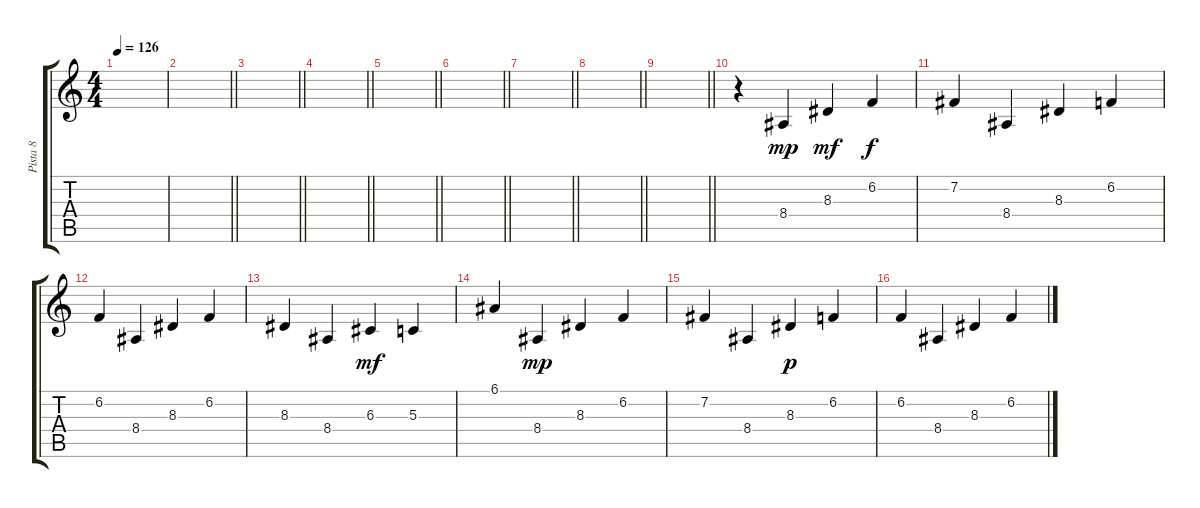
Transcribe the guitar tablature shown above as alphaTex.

\track ("Pista 8" "Pista 8") {instrument cello}
\staff {score tabs}
\tuning (E4 B3 G3 D3 A2 E2) {hide}
\ts (4 4)
\tempo 126
\clef g2
\ks c
|
\barLineRight lightlight
|
\barLineRight lightlight
|
\barLineRight lightlight
|
\barLineRight lightlight
|
\barLineRight lightlight
|
\barLineRight lightlight
|
\barLineRight lightlight
|
\barLineRight lightlight
|
r.4 8.4.4{dy mp} 8.3.4{dy mf} 6.2.4{dy f} |
7.2.4 8.4.4 8.3.4 6.2.4 |
6.2.4 8.4.4 8.3.4 6.2.4 |
8.3.4 8.4.4 6.3.4{dy mf} 5.3.4 |
6.1.4 8.4.4{dy mp} 8.3.4 6.2.4 |
7.2.4 8.4.4 8.3.4{dy p} 6.2.4 |
6.2.4 8.4.4 8.3.4 6.2.4
